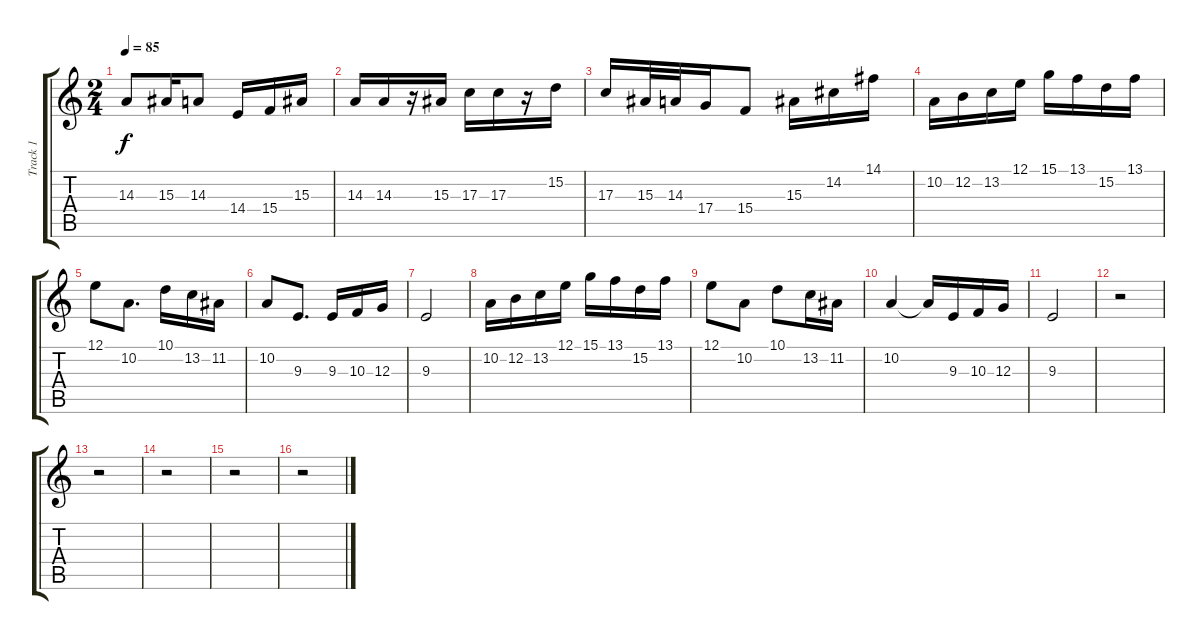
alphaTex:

\track ("Track 1" "Track 1") {instrument brasssection}
\staff {score tabs}
\tuning (E4 B3 G3 D3 A2 E2) {hide}
\ts (2 4)
\tempo 85
\clef g2
\ks c
14.3.8{dy f} 15.3.16 14.3.8 14.4.16 15.4.16 15.3.16 |
14.3.16 14.3.16 r.16 15.3.16 17.3.16 17.3.16 r.16 15.2.16 |
17.3.16 15.3.32 14.3.32 17.4.16 15.4.8 15.3.16 14.2.16 14.1.16 |
10.2.16 12.2.16 13.2.16 12.1.16 15.1.16 13.1.16 15.2.16 13.1.16 |
12.1.8 10.2.8{d} 10.1.16 13.2.16 11.2.16 |
10.2.8 9.3.8{d} 9.3.16 10.3.16 12.3.16 |
9.3.2 |
10.2.16 12.2.16 13.2.16 12.1.16 15.1.16 13.1.16 15.2.16 13.1.16 |
12.1.8 10.2.8 10.1.8 13.2.16 11.2.16 |
10.2.4 10.2{t}.16 9.3.16 10.3.16 12.3.16 |
9.3.2 |
r.2 |
r.2 |
r.2 |
r.2 |
r.2
